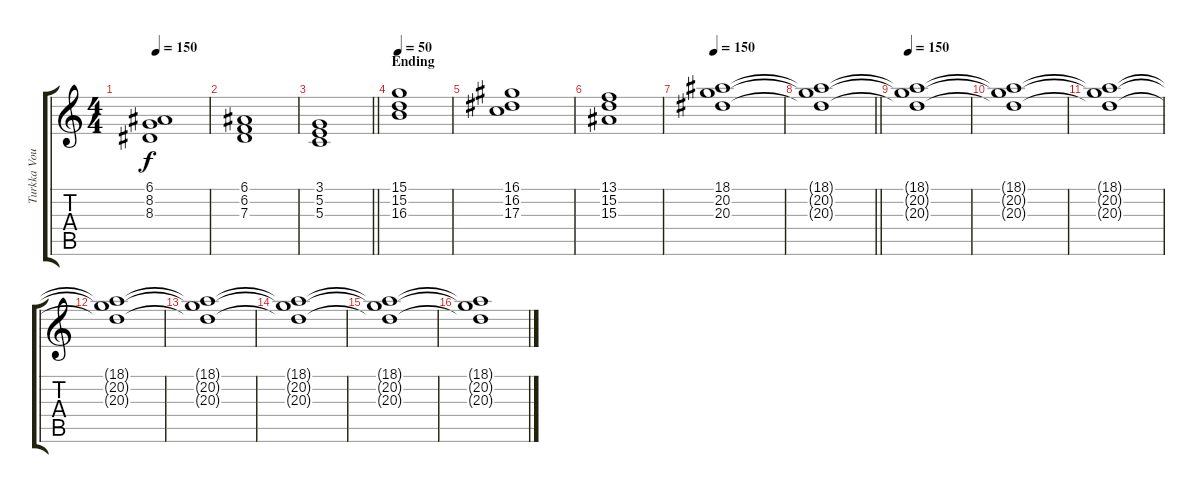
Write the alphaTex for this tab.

\track ("Turkka Vourinen" "Turkka Vou") {instrument stringensemble1}
\staff {score tabs}
\tuning (E4 B3 G3 D3 A2 E2) {hide}
\ts (4 4)
\tempo 150
\clef g2
\ks c
(6.1 8.2 8.3).1{dy f} |
(6.1 6.2 7.3).1 |
\barLineRight lightlight
(3.1 5.2 5.3).1 |
\section ("" "Ending")
\tempo 50
(15.1 15.2 16.3).1 |
(16.1 16.2 17.3).1 |
(13.1 15.2 15.3).1 |
\tempo 150
(18.1 20.2 20.3).1 |
\barLineRight lightlight
(18.1{t} 20.2{t} 20.3{t}).1 |
\tempo 150
(18.1{t} 20.2{t} 20.3{t}).1 |
(18.1{t} 20.2{t} 20.3{t}).1 |
(18.1{t} 20.2{t} 20.3{t}).1 |
(18.1{t} 20.2{t} 20.3{t}).1 |
(18.1{t} 20.2{t} 20.3{t}).1 |
(18.1{t} 20.2{t} 20.3{t}).1 |
(18.1{t} 20.2{t} 20.3{t}).1 |
(18.1{t} 20.2{t} 20.3{t}).1
